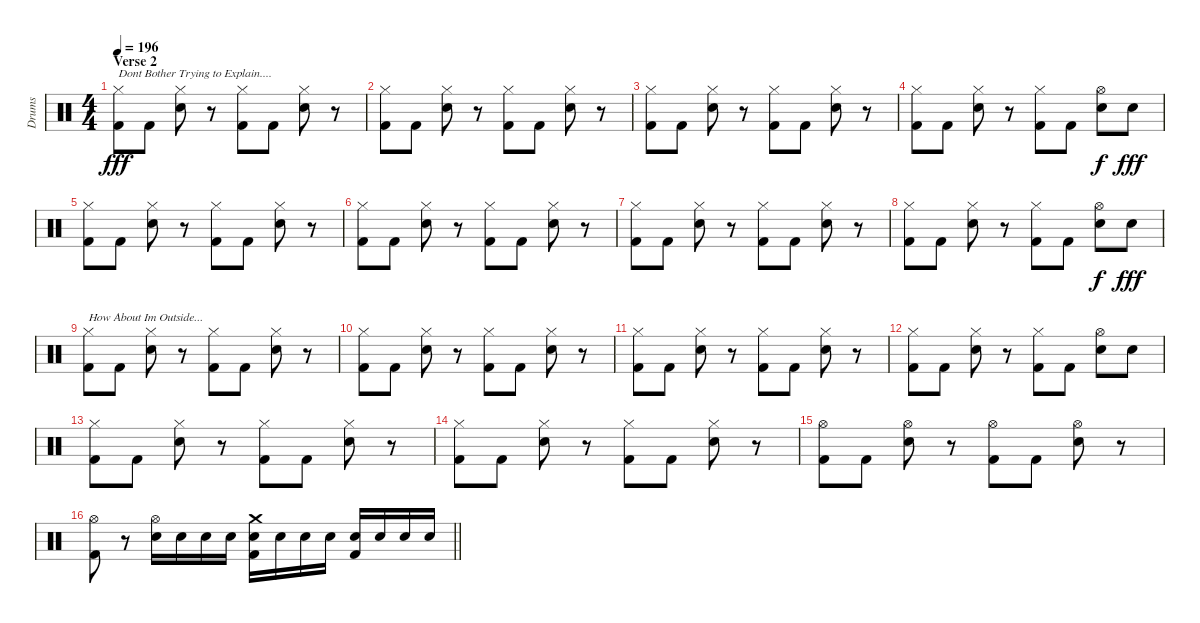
\track ("Drums" "Drums") {instrument percussion}
\staff {score}
\articulation defaults
\ts (4 4)
\section ("" "Verse 2")
\tempo 196
\clef neutral
\ks c
("Hi-Hat (closed)" "Kick (hit) 2").8{txt "Dont Bother Trying to Explain...." dy fff} "Kick (hit) 2".8 ("Hi-Hat (closed)" "Electric Snare (hit)").8 r.8 ("Hi-Hat (closed)" "Kick (hit) 2").8 "Kick (hit) 2".8 ("Hi-Hat (closed)" "Electric Snare (hit)").8 r.8 |
("Hi-Hat (closed)" "Kick (hit) 2").8 "Kick (hit) 2".8 ("Hi-Hat (closed)" "Electric Snare (hit)").8 r.8 ("Hi-Hat (closed)" "Kick (hit) 2").8 "Kick (hit) 2".8 ("Hi-Hat (closed)" "Electric Snare (hit)").8 r.8 |
("Hi-Hat (closed)" "Kick (hit) 2").8 "Kick (hit) 2".8 ("Hi-Hat (closed)" "Electric Snare (hit)").8 r.8 ("Hi-Hat (closed)" "Kick (hit) 2").8 "Kick (hit) 2".8 ("Hi-Hat (closed)" "Electric Snare (hit)").8 r.8 |
("Hi-Hat (closed)" "Kick (hit) 2").8 "Kick (hit) 2".8 ("Hi-Hat (closed)" "Electric Snare (hit)").8 r.8 ("Hi-Hat (closed)" "Kick (hit) 2").8 "Kick (hit) 2".8 ("Hi-Hat (open)" "Electric Snare (hit)").8{dy f} "Electric Snare (hit)".8{dy fff} |
("Hi-Hat (closed)" "Kick (hit) 2").8 "Kick (hit) 2".8 ("Hi-Hat (closed)" "Electric Snare (hit)").8 r.8 ("Hi-Hat (closed)" "Kick (hit) 2").8 "Kick (hit) 2".8 ("Hi-Hat (closed)" "Electric Snare (hit)").8 r.8 |
("Hi-Hat (closed)" "Kick (hit) 2").8 "Kick (hit) 2".8 ("Hi-Hat (closed)" "Electric Snare (hit)").8 r.8 ("Hi-Hat (closed)" "Kick (hit) 2").8 "Kick (hit) 2".8 ("Hi-Hat (closed)" "Electric Snare (hit)").8 r.8 |
("Hi-Hat (closed)" "Kick (hit) 2").8 "Kick (hit) 2".8 ("Hi-Hat (closed)" "Electric Snare (hit)").8 r.8 ("Hi-Hat (closed)" "Kick (hit) 2").8 "Kick (hit) 2".8 ("Hi-Hat (closed)" "Electric Snare (hit)").8 r.8 |
("Hi-Hat (closed)" "Kick (hit) 2").8 "Kick (hit) 2".8 ("Hi-Hat (closed)" "Electric Snare (hit)").8 r.8 ("Hi-Hat (closed)" "Kick (hit) 2").8 "Kick (hit) 2".8 ("Hi-Hat (open)" "Electric Snare (hit)").8{dy f} "Electric Snare (hit)".8{dy fff} |
("Hi-Hat (closed)" "Kick (hit) 2").8{txt "How About Im Outside... "} "Kick (hit) 2".8 ("Hi-Hat (closed)" "Electric Snare (hit)").8 r.8 ("Hi-Hat (closed)" "Kick (hit) 2").8 "Kick (hit) 2".8 ("Hi-Hat (closed)" "Electric Snare (hit)").8 r.8 |
("Hi-Hat (closed)" "Kick (hit) 2").8 "Kick (hit) 2".8 ("Hi-Hat (closed)" "Electric Snare (hit)").8 r.8 ("Hi-Hat (closed)" "Kick (hit) 2").8 "Kick (hit) 2".8 ("Hi-Hat (closed)" "Electric Snare (hit)").8 r.8 |
("Hi-Hat (closed)" "Kick (hit) 2").8 "Kick (hit) 2".8 ("Hi-Hat (closed)" "Electric Snare (hit)").8 r.8 ("Hi-Hat (closed)" "Kick (hit) 2").8 "Kick (hit) 2".8 ("Hi-Hat (closed)" "Electric Snare (hit)").8 r.8 |
("Hi-Hat (closed)" "Kick (hit) 2").8 "Kick (hit) 2".8 ("Hi-Hat (closed)" "Electric Snare (hit)").8 r.8 ("Hi-Hat (closed)" "Kick (hit) 2").8 "Kick (hit) 2".8 ("Hi-Hat (open)" "Electric Snare (hit)").8 "Electric Snare (hit)".8 |
("Hi-Hat (closed)" "Kick (hit) 2").8 "Kick (hit) 2".8 ("Hi-Hat (closed)" "Electric Snare (hit)").8 r.8 ("Hi-Hat (closed)" "Kick (hit) 2").8 "Kick (hit) 2".8 ("Hi-Hat (closed)" "Electric Snare (hit)").8 r.8 |
("Hi-Hat (closed)" "Kick (hit) 2").8 "Kick (hit) 2".8 ("Hi-Hat (closed)" "Electric Snare (hit)").8 r.8 ("Hi-Hat (closed)" "Kick (hit) 2").8 "Kick (hit) 2".8 ("Hi-Hat (closed)" "Electric Snare (hit)").8 r.8 |
("Hi-Hat (open)" "Kick (hit) 2").8 "Kick (hit) 2".8 ("Hi-Hat (open)" "Electric Snare (hit)").8 r.8 ("Hi-Hat (open)" "Kick (hit) 2").8 "Kick (hit) 2".8 ("Hi-Hat (open)" "Electric Snare (hit)").8 r.8 |
\barLineRight lightlight
("Hi-Hat (open)" "Kick (hit) 2").8 r.8 ("Hi-Hat (open)" "Electric Snare (hit)").16 "Electric Snare (hit)".16 "Electric Snare (hit)".16 "Electric Snare (hit)".16 ("Crash medium (hit)" "Electric Snare (hit)" "Kick (hit) 2").16 "Electric Snare (hit)".16 "Electric Snare (hit)".16 "Electric Snare (hit)".16 ("Electric Snare (hit)" "Kick (hit) 2").16 "Electric Snare (hit)".16 "Electric Snare (hit)".16 "Electric Snare (hit)".16
